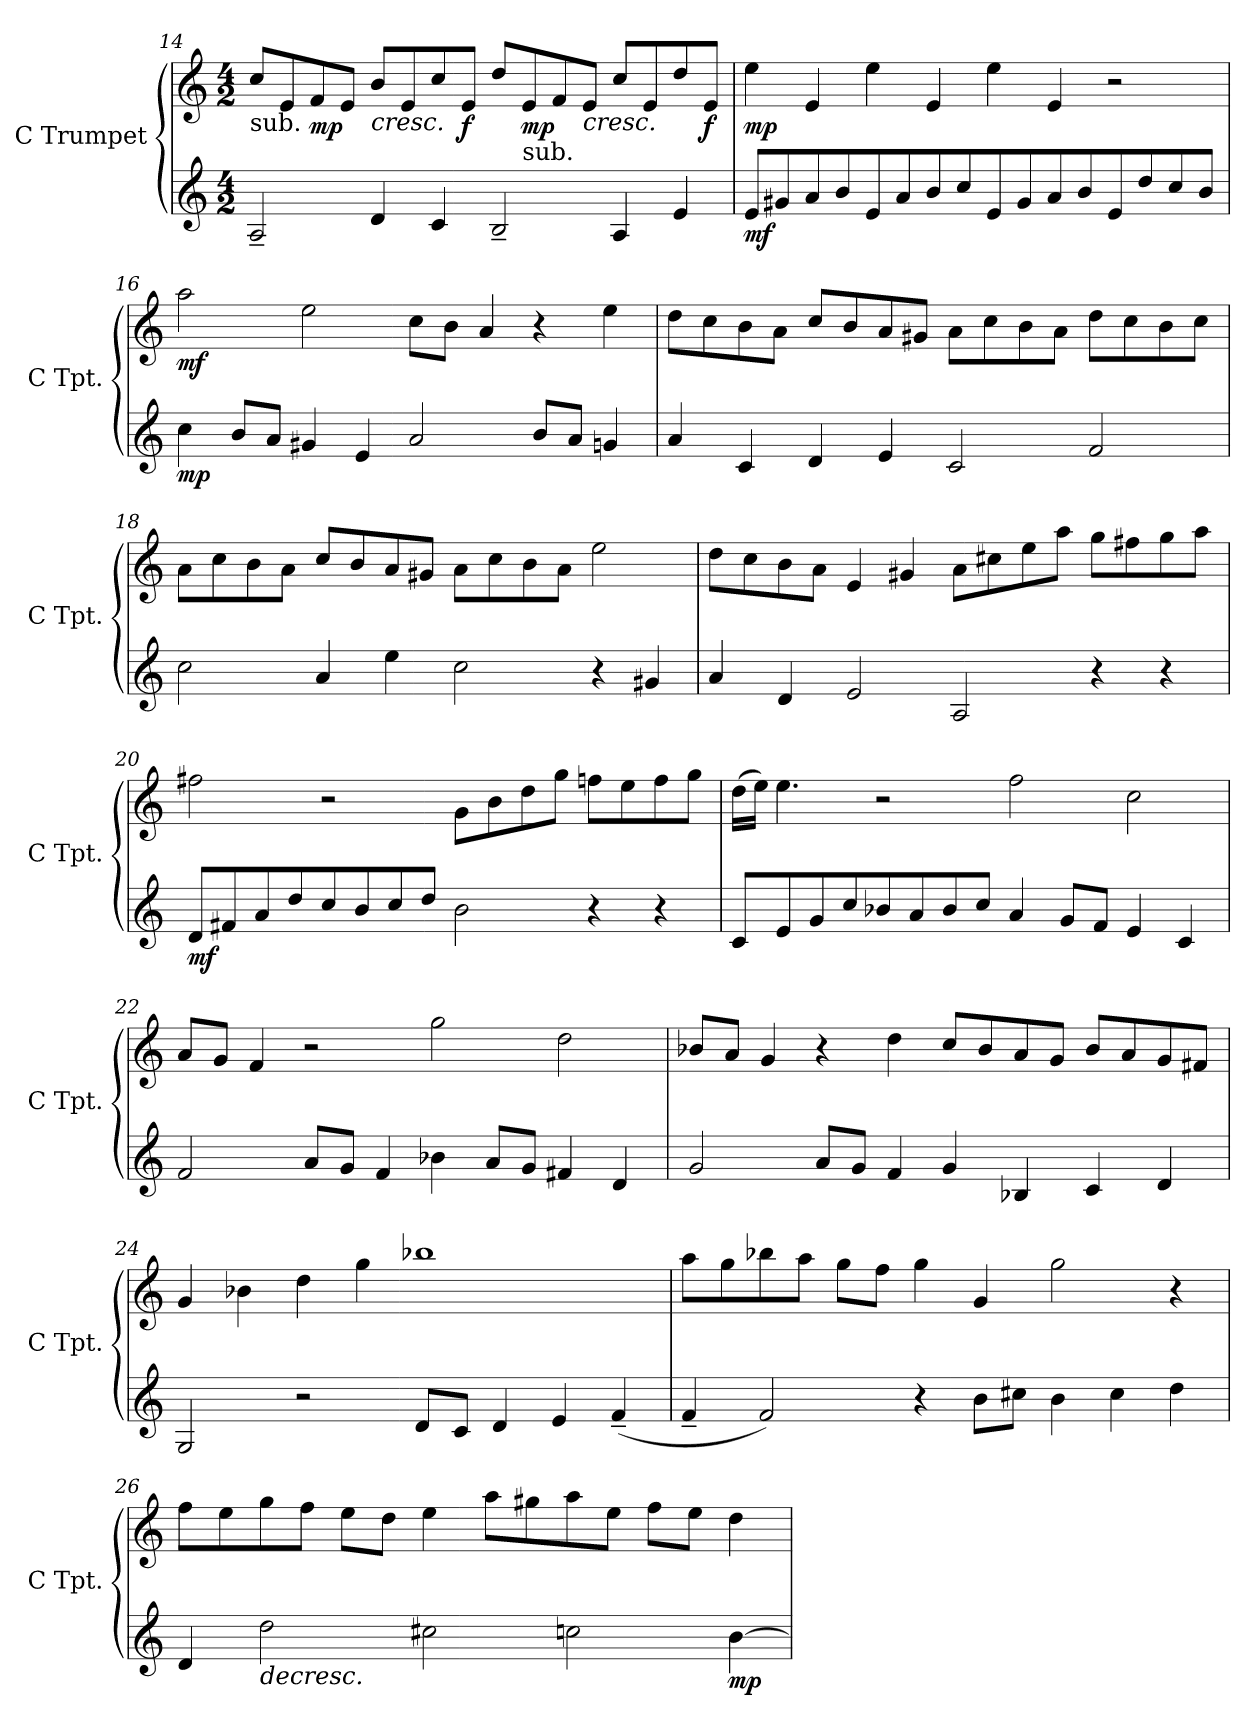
**kern	**dynam	**kern	**dynam
*part2	*part2	*part1	*part1
*staff2	*staff2	*staff1	*staff1
*I"C Trumpet	*	*I"C Trumpet	*
*I'C Tpt.	*	*I'C Tpt.	*
*clefG2	*	*clefG2	*
*k[]	*	*k[]	*
*M4/2	*	*M4/2	*
=14	=14	=14	=14
!	!	!LO:TX:b:t=sub.	!
2A~/	.	8cc/L	.
.	.	8e/	.
!	!	!	!LO:DY:b
.	.	8f/	mp
.	.	8e/J	.
!	!	!	!LO:HP:b
4d/	.	8b/L	<
.	.	8e/	.
4c/	.	8cc/	.
!	!	!	!LO:DY:b
.	.	8e/J	f
2B~/	.	8dd/L	.
!	!	!LO:TX:b:t=sub.	!
!	!	!	!LO:DY:b
.	.	8e/	mp
.	.	8f/	.
!	!	!	!LO:HP:b
.	.	8e/J	<
4A/	.	8cc/L	.
.	.	8e/	.
4e/	.	8dd/	.
!	!	!	!LO:DY:b
.	.	8e/J	f
.	.	.	[ [
!!LO:LB:g=z
=15	=15	=15	=15
!	!LO:DY:b	!	!LO:DY:b
8e/L	mf	4ee\	mp
8g#X/	.	.	.
8a/	.	4e/	.
8b/	.	.	.
8e/	.	4ee\	.
8a/	.	.	.
8b/	.	4e/	.
8cc/	.	.	.
8e/	.	4ee\	.
8g#/	.	.	.
8a/	.	4e/	.
8b/	.	.	.
8e/	.	2r	.
8dd/	.	.	.
8cc/	.	.	.
8b/J	.	.	.
=16	=16	=16	=16
!	!LO:DY:b	!	!LO:DY:b
4cc\	mp	2aa\	mf
8b/L	.	.	.
8a/J	.	.	.
4g#X/	.	2ee\	.
4e/	.	.	.
2a/	.	8cc\L	.
.	.	8b\J	.
.	.	4a/	.
8b/L	.	4r	.
8a/J	.	.	.
4gn/	.	4ee\	.
=17	=17	=17	=17
4a/	.	8dd\L	.
.	.	8cc\	.
4c/	.	8b\	.
.	.	8a\J	.
4d/	.	8cc/L	.
.	.	8b/	.
4e/	.	8a/	.
.	.	8g#X/J	.
2c/	.	8a\L	.
.	.	8cc\	.
.	.	8b\	.
.	.	8a\J	.
2f/	.	8dd\L	.
.	.	8cc\	.
.	.	8b\	.
.	.	8cc\J	.
!!LO:PB:g=z
=18	=18	=18	=18
2cc\	.	8a\L	.
.	.	8cc\	.
.	.	8b\	.
.	.	8a\J	.
4a/	.	8cc/L	.
.	.	8b/	.
4ee\	.	8a/	.
.	.	8g#X/J	.
2cc\	.	8a\L	.
.	.	8cc\	.
.	.	8b\	.
.	.	8a\J	.
4r	.	2ee\	.
4g#X/	.	.	.
=19	=19	=19	=19
4a/	.	8dd\L	.
.	.	8cc\	.
4d/	.	8b\	.
.	.	8a\J	.
2e/	.	4e/	.
.	.	4g#X/	.
2A/	.	8a\L	.
.	.	8cc#X\	.
.	.	8ee\	.
.	.	8aa\J	.
4r	.	8gg\L	.
.	.	8ff#X\	.
4r	.	8gg\	.
.	.	8aa\J	.
!!LO:LB:g=z
=20	=20	=20	=20
!	!LO:DY:b	!	!
8d/L	mf	2ff#X\	.
8f#X/	.	.	.
8a/	.	.	.
8dd/	.	.	.
8cc/	.	2r	.
8b/	.	.	.
8cc/	.	.	.
8dd/J	.	.	.
2b\	.	8g\L	.
.	.	8b\	.
.	.	8dd\	.
.	.	8gg\J	.
4r	.	8ffn\L	.
.	.	8ee\	.
4r	.	8ff\	.
.	.	8gg\J	.
=21	=21	=21	=21
8c/L	.	(16dd\LL	.
.	.	16ee\JJ)	.
8e/	.	4.ee\	.
8g/	.	.	.
8cc/	.	.	.
8b-X/	.	2r	.
8a/	.	.	.
8b-/	.	.	.
8cc/J	.	.	.
4a/	.	2ff\	.
8g/L	.	.	.
8f/J	.	.	.
4e/	.	2cc\	.
4c/	.	.	.
=22	=22	=22	=22
2f/	.	8a/L	.
.	.	8g/J	.
.	.	4f/	.
8a/L	.	2r	.
8g/J	.	.	.
4f/	.	.	.
4b-X\	.	2gg\	.
8a/L	.	.	.
8g/J	.	.	.
4f#X/	.	2dd\	.
4d/	.	.	.
!!LO:LB:g=z
=23	=23	=23	=23
2g/	.	8b-X/L	.
.	.	8a/J	.
.	.	4g/	.
8a/L	.	4r	.
8g/J	.	.	.
4f/	.	4dd\	.
4g/	.	8cc/L	.
.	.	8b-/	.
4B-X/	.	8a/	.
.	.	8g/J	.
4c/	.	8b-/L	.
.	.	8a/	.
4d/	.	8g/	.
.	.	8f#X/J	.
=24	=24	=24	=24
2G/	.	4g/	.
.	.	4b-X\	.
2r	.	4dd\	.
.	.	4gg\	.
8d/L	.	1bb-X	.
8c/J	.	.	.
4d/	.	.	.
4e/	.	.	.
(4f~/	.	.	.
=25	=25	=25	=25
4f~/	.	8aa\L	.
.	.	8gg\	.
2f/)	.	8bb-X\	.
.	.	8aa\J	.
.	.	8gg\L	.
.	.	8ff\J	.
4r	.	4gg\	.
8b\L	.	4g/	.
8cc#X\J	.	.	.
4b\	.	2gg\	.
4cc#\	.	.	.
4dd\	.	4r	.
!!LO:LB:g=z
=26	=26	=26	=26
4d/	.	8ff\L	.
.	.	8ee\	.
!	!LO:HP:b	!	!
2dd\	>	8gg\	.
.	.	8ff\J	.
.	.	8ee\L	.
.	.	8dd\J	.
2cc#X\	.	4ee\	.
.	.	8aa\L	.
.	.	8gg#X\	.
!	!LO:DY:b	!	!
2ccn\	other-dynamics	8aa\	.
.	.	8ee\J	.
.	.	8ff\L	.
.	.	8ee\J	.
!	!LO:DY:b	!	!
[4b\	mp	4dd\	.
.	]	.	.
=	=	=	=
*-	*-	*-	*-
